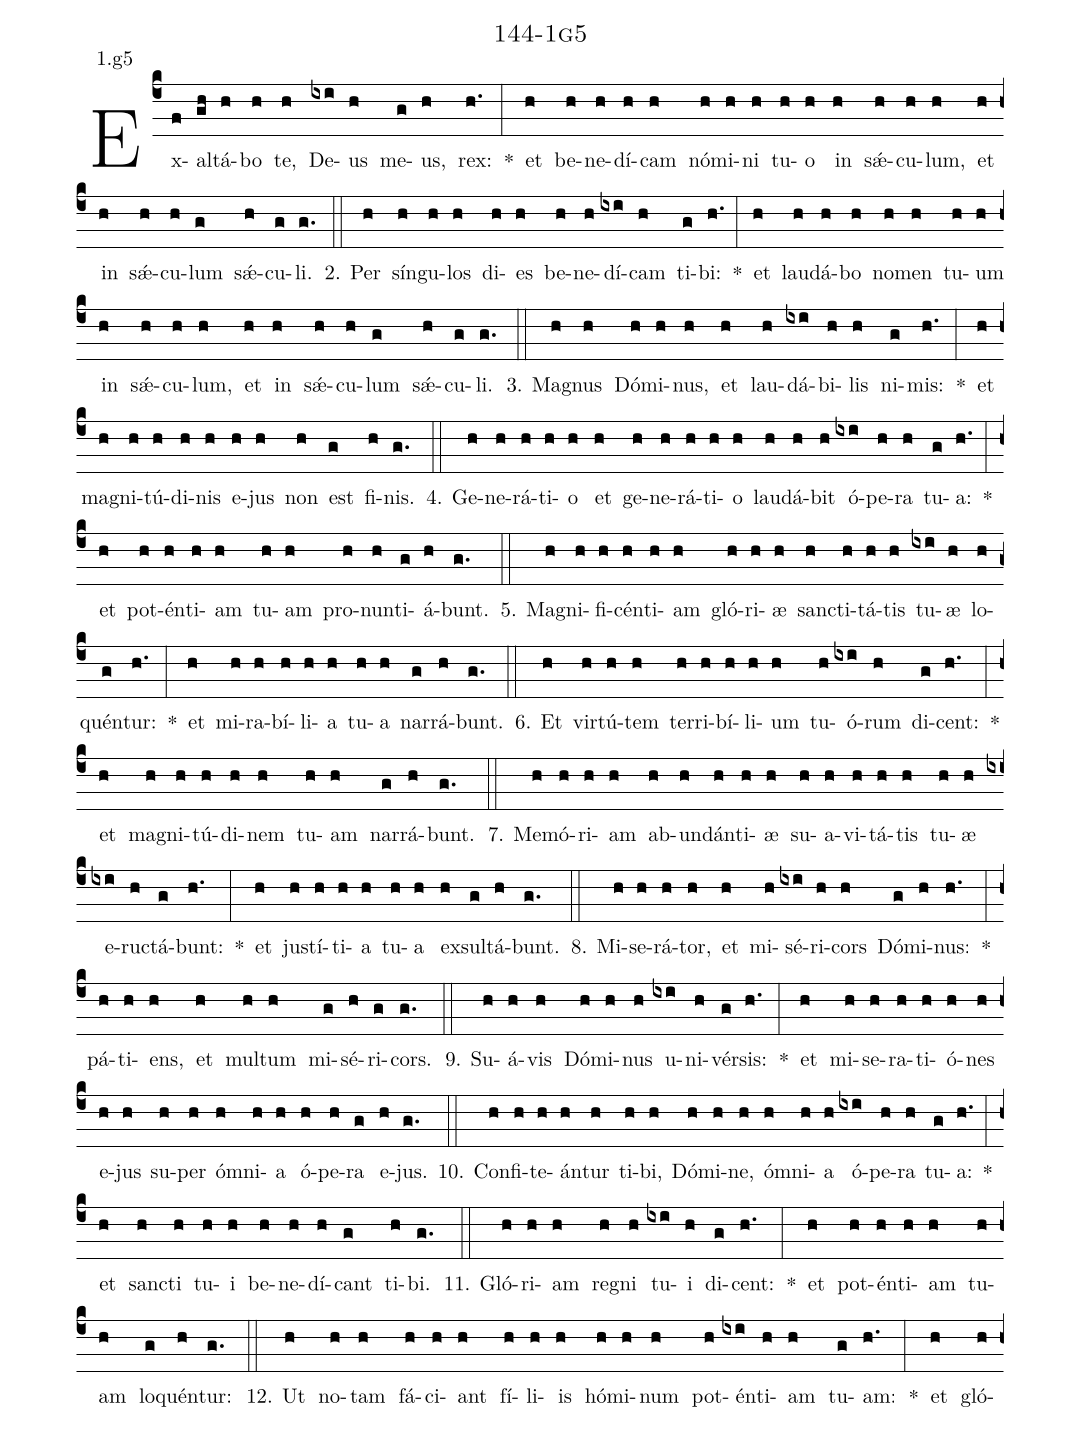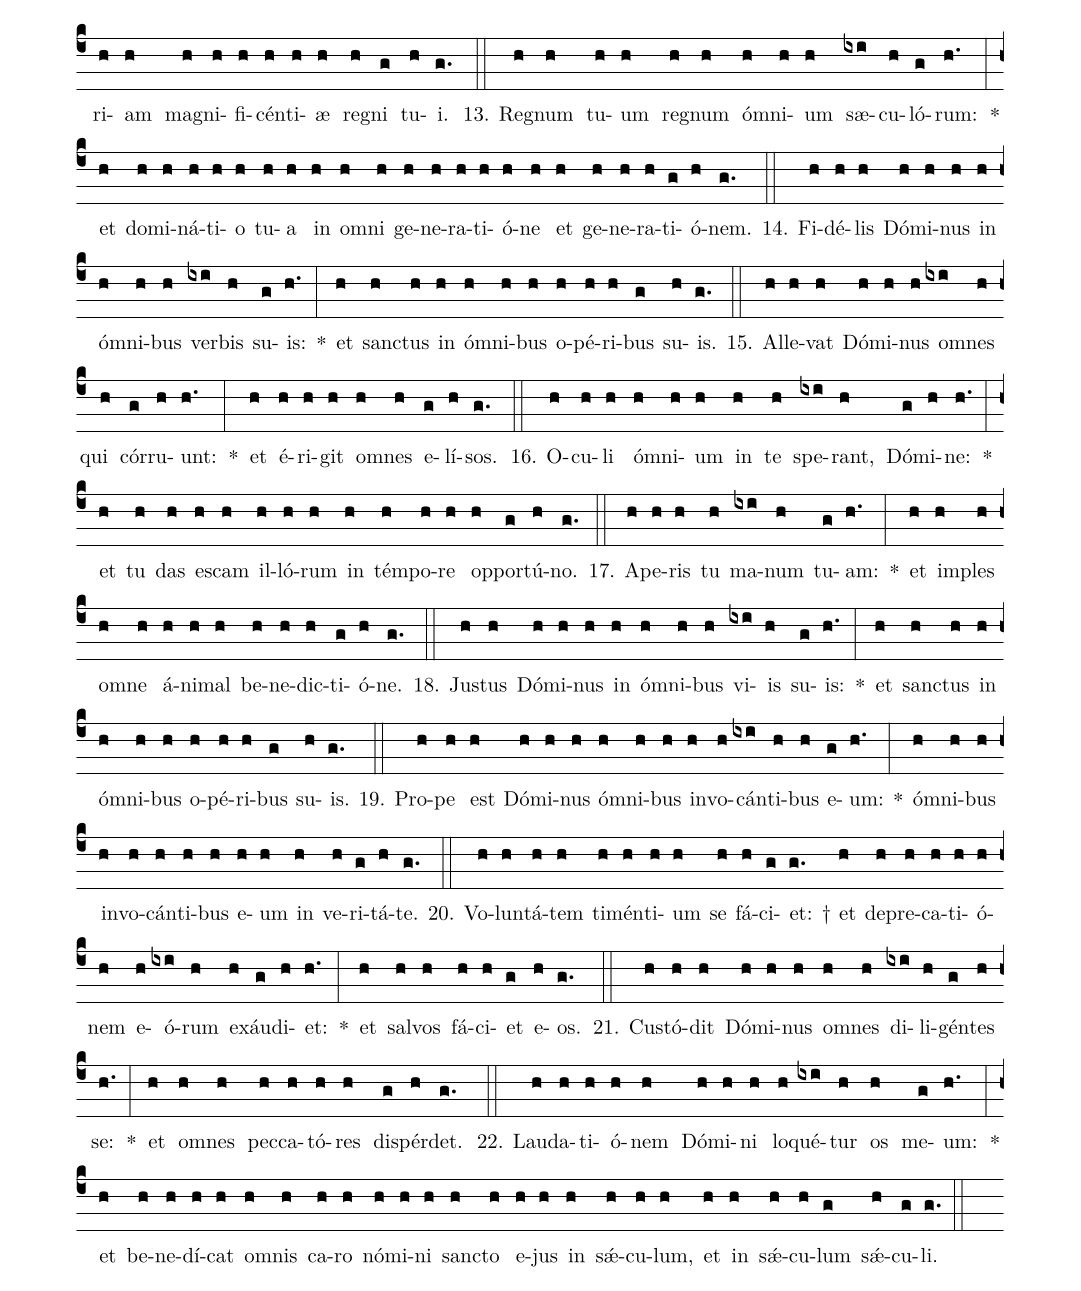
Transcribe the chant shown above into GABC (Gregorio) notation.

name: 144-1g5;
annotation: 1.g5;
%%
(c4)Ex(f)al(gh)tá(h)bo(h) te,(h) De(ixi)us(h) me(g)us,(h) rex:(h.) *(:) et(h) be(h)ne(h)dí(h)cam(h) nó(h)mi(h)ni(h) tu(h)o(h) in(h) sǽ(h)cu(h)lum,(h) et(h) in(h) sǽ(h)cu(h)lum(g) sǽ(h)cu(g)li.(g.) (::)
2. Per(h) sín(h)gu(h)los(h) di(h)es(h) be(h)ne(h)dí(ixi)cam(h) ti(g)bi:(h.) *(:) et(h) lau(h)dá(h)bo(h) no(h)men(h) tu(h)um(h) in(h) sǽ(h)cu(h)lum,(h) et(h) in(h) sǽ(h)cu(h)lum(g) sǽ(h)cu(g)li.(g.) (::)
3. Ma(h)gnus(h) Dó(h)mi(h)nus,(h) et(h) lau(h)dá(ixi)bi(h)lis(h) ni(g)mis:(h.) *(:) et(h) ma(h)gni(h)tú(h)di(h)nis(h) e(h)jus(h) non(h) est(g) fi(h)nis.(g.) (::)
4. Ge(h)ne(h)rá(h)ti(h)o(h) et(h) ge(h)ne(h)rá(h)ti(h)o(h) lau(h)dá(h)bit(h) ó(ixi)pe(h)ra(h) tu(g)a:(h.) *(:) et(h) pot(h)én(h)ti(h)am(h) tu(h)am(h) pro(h)nun(h)ti(g)á(h)bunt.(g.) (::)
5. Ma(h)gni(h)fi(h)cén(h)ti(h)am(h) gló(h)ri(h)æ(h) sanc(h)ti(h)tá(h)tis(h) tu(ixi)æ(h) lo(h)quén(g)tur:(h.) *(:) et(h) mi(h)ra(h)bí(h)li(h)a(h) tu(h)a(h) nar(g)rá(h)bunt.(g.) (::)
6. Et(h) vir(h)tú(h)tem(h) ter(h)ri(h)bí(h)li(h)um(h) tu(h)ó(ixi)rum(h) di(g)cent:(h.) *(:) et(h) ma(h)gni(h)tú(h)di(h)nem(h) tu(h)am(h) nar(g)rá(h)bunt.(g.) (::)
7. Me(h)mó(h)ri(h)am(h) ab(h)un(h)dán(h)ti(h)æ(h) su(h)a(h)vi(h)tá(h)tis(h) tu(h)æ(h) e(ixi)ruc(h)tá(g)bunt:(h.) *(:) et(h) jus(h)tí(h)ti(h)a(h) tu(h)a(h) ex(h)sul(g)tá(h)bunt.(g.) (::)
8. Mi(h)se(h)rá(h)tor,(h) et(h) mi(h)sé(ixi)ri(h)cors(h) Dó(g)mi(h)nus:(h.) *(:) pá(h)ti(h)ens,(h) et(h) mul(h)tum(h) mi(g)sé(h)ri(g)cors.(g.) (::)
9. Su(h)á(h)vis(h) Dó(h)mi(h)nus(h) u(ixi)ni(h)vér(g)sis:(h.) *(:) et(h) mi(h)se(h)ra(h)ti(h)ó(h)nes(h) e(h)jus(h) su(h)per(h) óm(h)ni(h)a(h) ó(h)pe(h)ra(g) e(h)jus.(g.) (::)
10. Con(h)fi(h)te(h)án(h)tur(h) ti(h)bi,(h) Dó(h)mi(h)ne,(h) óm(h)ni(h)a(h) ó(ixi)pe(h)ra(h) tu(g)a:(h.) *(:) et(h) sanc(h)ti(h) tu(h)i(h) be(h)ne(h)dí(h)cant(g) ti(h)bi.(g.) (::)
11. Gló(h)ri(h)am(h) re(h)gni(h) tu(ixi)i(h) di(g)cent:(h.) *(:) et(h) pot(h)én(h)ti(h)am(h) tu(h)am(h) lo(g)quén(h)tur:(g.) (::)
12. Ut(h) no(h)tam(h) fá(h)ci(h)ant(h) fí(h)li(h)is(h) hó(h)mi(h)num(h) pot(h)én(ixi)ti(h)am(h) tu(g)am:(h.) *(:) et(h) gló(h)ri(h)am(h) ma(h)gni(h)fi(h)cén(h)ti(h)æ(h) re(h)gni(g) tu(h)i.(g.) (::)
13. Re(h)gnum(h) tu(h)um(h) re(h)gnum(h) óm(h)ni(h)um(h) sæ(ixi)cu(h)ló(g)rum:(h.) *(:) et(h) do(h)mi(h)ná(h)ti(h)o(h) tu(h)a(h) in(h) om(h)ni(h) ge(h)ne(h)ra(h)ti(h)ó(h)ne(h) et(h) ge(h)ne(h)ra(h)ti(g)ó(h)nem.(g.) (::)
14. Fi(h)dé(h)lis(h) Dó(h)mi(h)nus(h) in(h) óm(h)ni(h)bus(h) ver(ixi)bis(h) su(g)is:(h.) *(:) et(h) sanc(h)tus(h) in(h) óm(h)ni(h)bus(h) o(h)pé(h)ri(h)bus(g) su(h)is.(g.) (::)
15. Al(h)le(h)vat(h) Dó(h)mi(h)nus(h) om(ixi)nes(h) qui(h) cór(g)ru(h)unt:(h.) *(:) et(h) é(h)ri(h)git(h) om(h)nes(h) e(g)lí(h)sos.(g.) (::)
16. O(h)cu(h)li(h) óm(h)ni(h)um(h) in(h) te(h) spe(ixi)rant,(h) Dó(g)mi(h)ne:(h.) *(:) et(h) tu(h) das(h) es(h)cam(h) il(h)ló(h)rum(h) in(h) tém(h)po(h)re(h) op(h)por(g)tú(h)no.(g.) (::)
17. A(h)pe(h)ris(h) tu(h) ma(ixi)num(h) tu(g)am:(h.) *(:) et(h) im(h)ples(h) om(h)ne(h) á(h)ni(h)mal(h) be(h)ne(h)dic(h)ti(g)ó(h)ne.(g.) (::)
18. Jus(h)tus(h) Dó(h)mi(h)nus(h) in(h) óm(h)ni(h)bus(h) vi(ixi)is(h) su(g)is:(h.) *(:) et(h) sanc(h)tus(h) in(h) óm(h)ni(h)bus(h) o(h)pé(h)ri(h)bus(g) su(h)is.(g.) (::)
19. Pro(h)pe(h) est(h) Dó(h)mi(h)nus(h) óm(h)ni(h)bus(h) in(h)vo(h)cán(ixi)ti(h)bus(h) e(g)um:(h.) *(:) óm(h)ni(h)bus(h) in(h)vo(h)cán(h)ti(h)bus(h) e(h)um(h) in(h) ve(h)ri(g)tá(h)te.(g.) (::)
20. Vo(h)lun(h)tá(h)tem(h) ti(h)mén(h)ti(h)um(h) se(h) fá(h)ci(g)et: †(g.) et(h) de(h)pre(h)ca(h)ti(h)ó(h)nem(h) e(h)ó(ixi)rum(h) ex(h)áu(g)di(h)et:(h.) *(:) et(h) sal(h)vos(h) fá(h)ci(h)et(g) e(h)os.(g.) (::)
21. Cus(h)tó(h)dit(h) Dó(h)mi(h)nus(h) om(h)nes(h) di(ixi)li(h)gén(g)tes(h) se:(h.) *(:) et(h) om(h)nes(h) pec(h)ca(h)tó(h)res(h) dis(g)pér(h)det.(g.) (::)
22. Lau(h)da(h)ti(h)ó(h)nem(h) Dó(h)mi(h)ni(h) lo(h)qué(ixi)tur(h) os(h) me(g)um:(h.) *(:) et(h) be(h)ne(h)dí(h)cat(h) om(h)nis(h) ca(h)ro(h) nó(h)mi(h)ni(h) sanc(h)to(h) e(h)jus(h) in(h) sǽ(h)cu(h)lum,(h) et(h) in(h) sǽ(h)cu(h)lum(g) sǽ(h)cu(g)li.(g.) (::)
